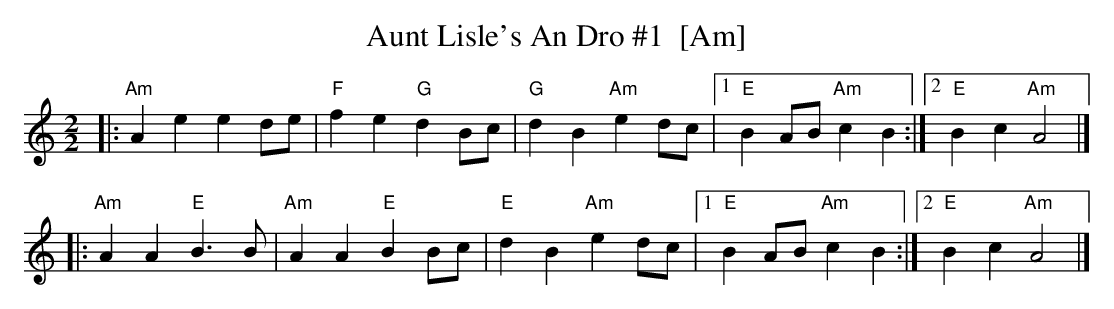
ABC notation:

X:1
T: Aunt Lisle's An Dro #1  [Am]
M: 2/2
L: 1/8
K: Am
|: "Am"A2e2 e2de | "F"f2e2 "G"d2Bc | "G"d2B2 "Am"e2dc |1 "E"B2AB "Am"c2B2 :|2 "E"B2c2 "Am"A4 |]
|: "Am"A2A2 "E"B3B | "Am"A2A2 "E"B2Bc | "E"d2B2 "Am"e2dc |1 "E"B2AB "Am"c2B2 :|2 "E"B2c2 "Am"A4 |]
